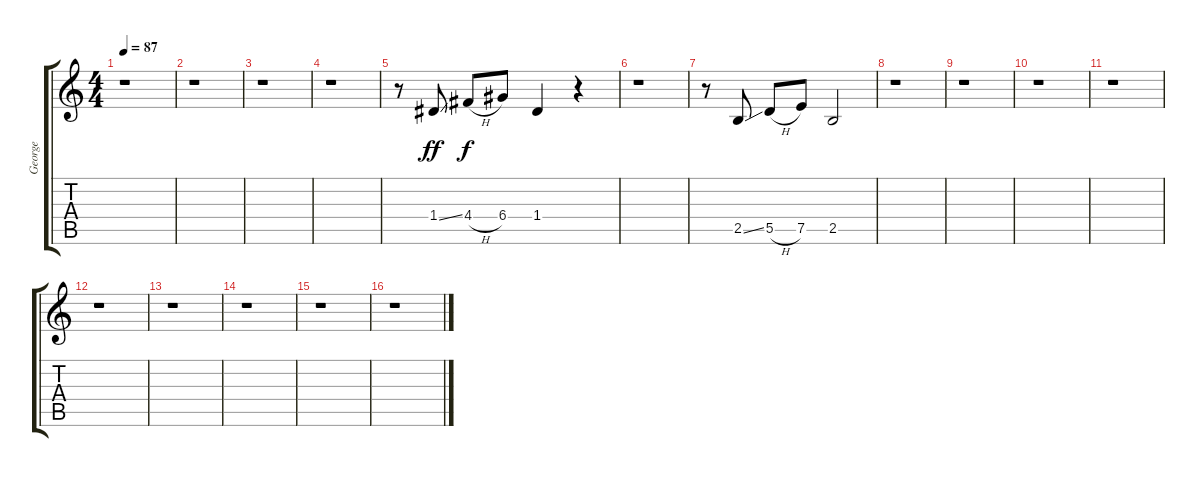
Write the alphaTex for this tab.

\track ("George" "George") {instrument distortionguitar}
\staff {score tabs}
\tuning (E4 B3 G3 D3 A2 E2) {hide}
\ts (4 4)
\tempo 87
\clef g2
\ks c
r.1{dy mf} |
r.1 |
r.1 |
r.1 |
r.8 1.4{ss}.8{dy ff} 4.4{h}.8{dy f} 6.4.8 1.4.4 r.4 |
r.1 |
r.8 2.5{ss}.8 5.5{h}.8 7.5.8 2.5.2 |
r.1 |
r.1 |
r.1 |
r.1 |
r.1 |
r.1 |
r.1 |
r.1 |
r.1
